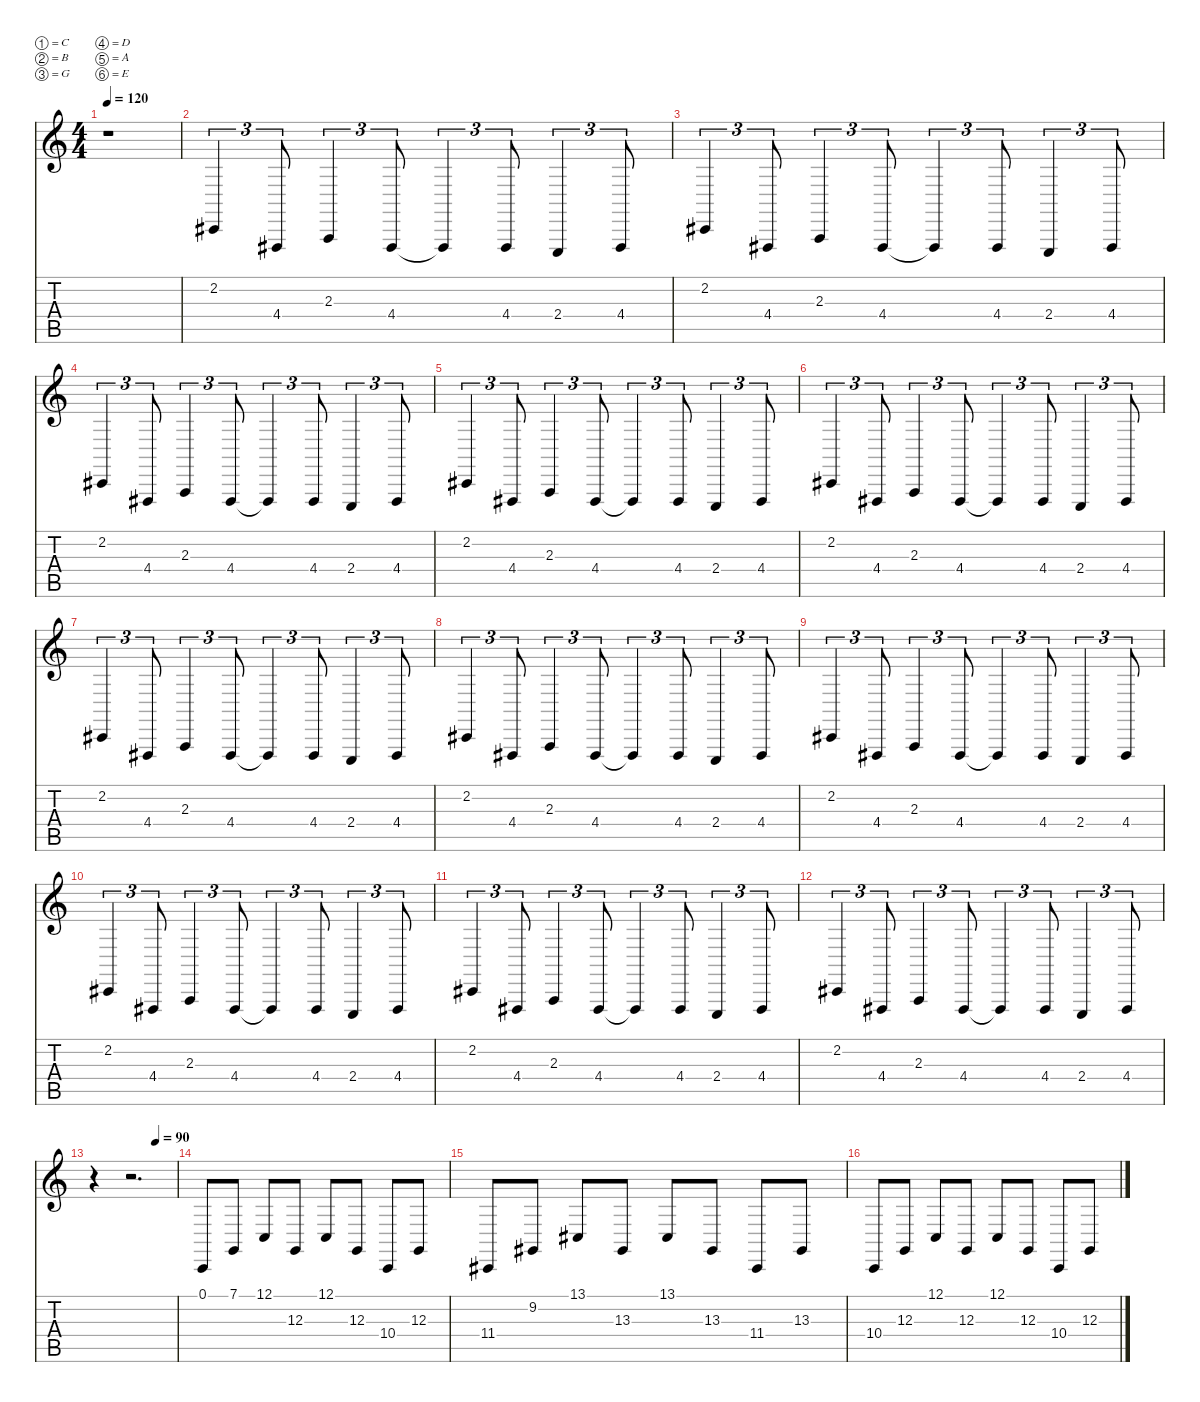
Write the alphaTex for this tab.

\defaultSystemsLayout 4
\hideDynamics
\bracketExtendMode nobrackets
\singleTrackTrackNamePolicy hidden
\multiTrackTrackNamePolicy hidden
\firstSystemTrackNameMode fullname
\firstSystemTrackNameOrientation horizontal
\otherSystemsTrackNameOrientation horizontal
\track ("Piano - left" "pno.") {instrument brightacousticpiano}
\staff {score tabs}
\tuning (C2 B1 G1 D1 A0 E0)
\ts (4 4)
\tempo 120
\clef g2
\ks c
r.1{dy mf instrument brightacousticpiano beam Down} |
2.2{acc #}.4{tu (3 2) beam Up} 4.4{acc #}.8{tu (3 2) beam Up} 2.3.4{tu (3 2) beam Up} 4.4{acc #}.8{tu (3 2) beam Up} 4.4{t acc #}.4{tu (3 2) dy f beam Up} 4.4{acc #}.8{tu (3 2) dy mf beam Up} 2.4.4{tu (3 2) beam Up} 4.4{acc #}.8{tu (3 2) beam Up} |
2.2{acc #}.4{tu (3 2) beam Up} 4.4{acc #}.8{tu (3 2) beam Up} 2.3.4{tu (3 2) beam Up} 4.4{acc #}.8{tu (3 2) beam Up} 4.4{t acc #}.4{tu (3 2) dy f beam Up} 4.4{acc #}.8{tu (3 2) dy mf beam Up} 2.4.4{tu (3 2) beam Up} 4.4{acc #}.8{tu (3 2) beam Up} |
2.2{acc #}.4{tu (3 2) beam Up} 4.4{acc #}.8{tu (3 2) beam Up} 2.3.4{tu (3 2) beam Up} 4.4{acc #}.8{tu (3 2) beam Up} 4.4{t acc #}.4{tu (3 2) dy f beam Up} 4.4{acc #}.8{tu (3 2) dy mf beam Up} 2.4.4{tu (3 2) beam Up} 4.4{acc #}.8{tu (3 2) beam Up} |
2.2{acc #}.4{tu (3 2) beam Up} 4.4{acc #}.8{tu (3 2) beam Up} 2.3.4{tu (3 2) beam Up} 4.4{acc #}.8{tu (3 2) beam Up} 4.4{t acc #}.4{tu (3 2) dy f beam Up} 4.4{acc #}.8{tu (3 2) dy mf beam Up} 2.4.4{tu (3 2) beam Up} 4.4{acc #}.8{tu (3 2) beam Up} |
2.2{acc #}.4{tu (3 2) beam Up} 4.4{acc #}.8{tu (3 2) beam Up} 2.3.4{tu (3 2) beam Up} 4.4{acc #}.8{tu (3 2) beam Up} 4.4{t acc #}.4{tu (3 2) dy f beam Up} 4.4{acc #}.8{tu (3 2) dy mf beam Up} 2.4.4{tu (3 2) beam Up} 4.4{acc #}.8{tu (3 2) beam Up} |
2.2{acc #}.4{tu (3 2) beam Up} 4.4{acc #}.8{tu (3 2) beam Up} 2.3.4{tu (3 2) beam Up} 4.4{acc #}.8{tu (3 2) beam Up} 4.4{t acc #}.4{tu (3 2) dy f beam Up} 4.4{acc #}.8{tu (3 2) dy mf beam Up} 2.4.4{tu (3 2) beam Up} 4.4{acc #}.8{tu (3 2) beam Up} |
2.2{acc #}.4{tu (3 2) beam Up} 4.4{acc #}.8{tu (3 2) beam Up} 2.3.4{tu (3 2) beam Up} 4.4{acc #}.8{tu (3 2) beam Up} 4.4{t acc #}.4{tu (3 2) dy f beam Up} 4.4{acc #}.8{tu (3 2) dy mf beam Up} 2.4.4{tu (3 2) beam Up} 4.4{acc #}.8{tu (3 2) beam Up} |
2.2{acc #}.4{tu (3 2) beam Up} 4.4{acc #}.8{tu (3 2) beam Up} 2.3.4{tu (3 2) beam Up} 4.4{acc #}.8{tu (3 2) beam Up} 4.4{t acc #}.4{tu (3 2) dy f beam Up} 4.4{acc #}.8{tu (3 2) dy mf beam Up} 2.4.4{tu (3 2) beam Up} 4.4{acc #}.8{tu (3 2) beam Up} |
2.2{acc #}.4{tu (3 2) beam Up} 4.4{acc #}.8{tu (3 2) beam Up} 2.3.4{tu (3 2) beam Up} 4.4{acc #}.8{tu (3 2) beam Up} 4.4{t acc #}.4{tu (3 2) dy f beam Up} 4.4{acc #}.8{tu (3 2) dy mf beam Up} 2.4.4{tu (3 2) beam Up} 4.4{acc #}.8{tu (3 2) beam Up} |
2.2{acc #}.4{tu (3 2) beam Up} 4.4{acc #}.8{tu (3 2) beam Up} 2.3.4{tu (3 2) beam Up} 4.4{acc #}.8{tu (3 2) beam Up} 4.4{t acc #}.4{tu (3 2) dy f beam Up} 4.4{acc #}.8{tu (3 2) dy mf beam Up} 2.4.4{tu (3 2) beam Up} 4.4{acc #}.8{tu (3 2) beam Up} |
2.2{acc #}.4{tu (3 2) beam Up} 4.4{acc #}.8{tu (3 2) beam Up} 2.3.4{tu (3 2) beam Up} 4.4{acc #}.8{tu (3 2) beam Up} 4.4{t acc #}.4{tu (3 2) dy f beam Up} 4.4{acc #}.8{tu (3 2) dy mf beam Up} 2.4.4{tu (3 2) beam Up} 4.4{acc #}.8{tu (3 2) beam Up} |
\tempo (90 0.75)
r.4{beam Down} r.2{d beam Down} |
0.1.8{dy f beam Up} 7.1.8{beam Up} 12.1.8{beam Up} 12.3.8{beam Up} 12.1.8{beam Up} 12.3.8{beam Up} 10.4.8{beam Up} 12.3.8{beam Up} |
11.4{acc #}.8{beam Up} 9.2{acc #}.8{beam Up} 13.1{acc #}.8{beam Up} 13.3{acc #}.8{beam Up} 13.1{acc #}.8{beam Up} 13.3{acc #}.8{beam Up} 11.4{acc #}.8{beam Up} 13.3{acc #}.8{beam Up} |
10.4.8{beam Up} 12.3.8{beam Up} 12.1.8{beam Up} 12.3.8{beam Up} 12.1.8{beam Up} 12.3.8{beam Up} 10.4.8{beam Up} 12.3.8{beam Up}
